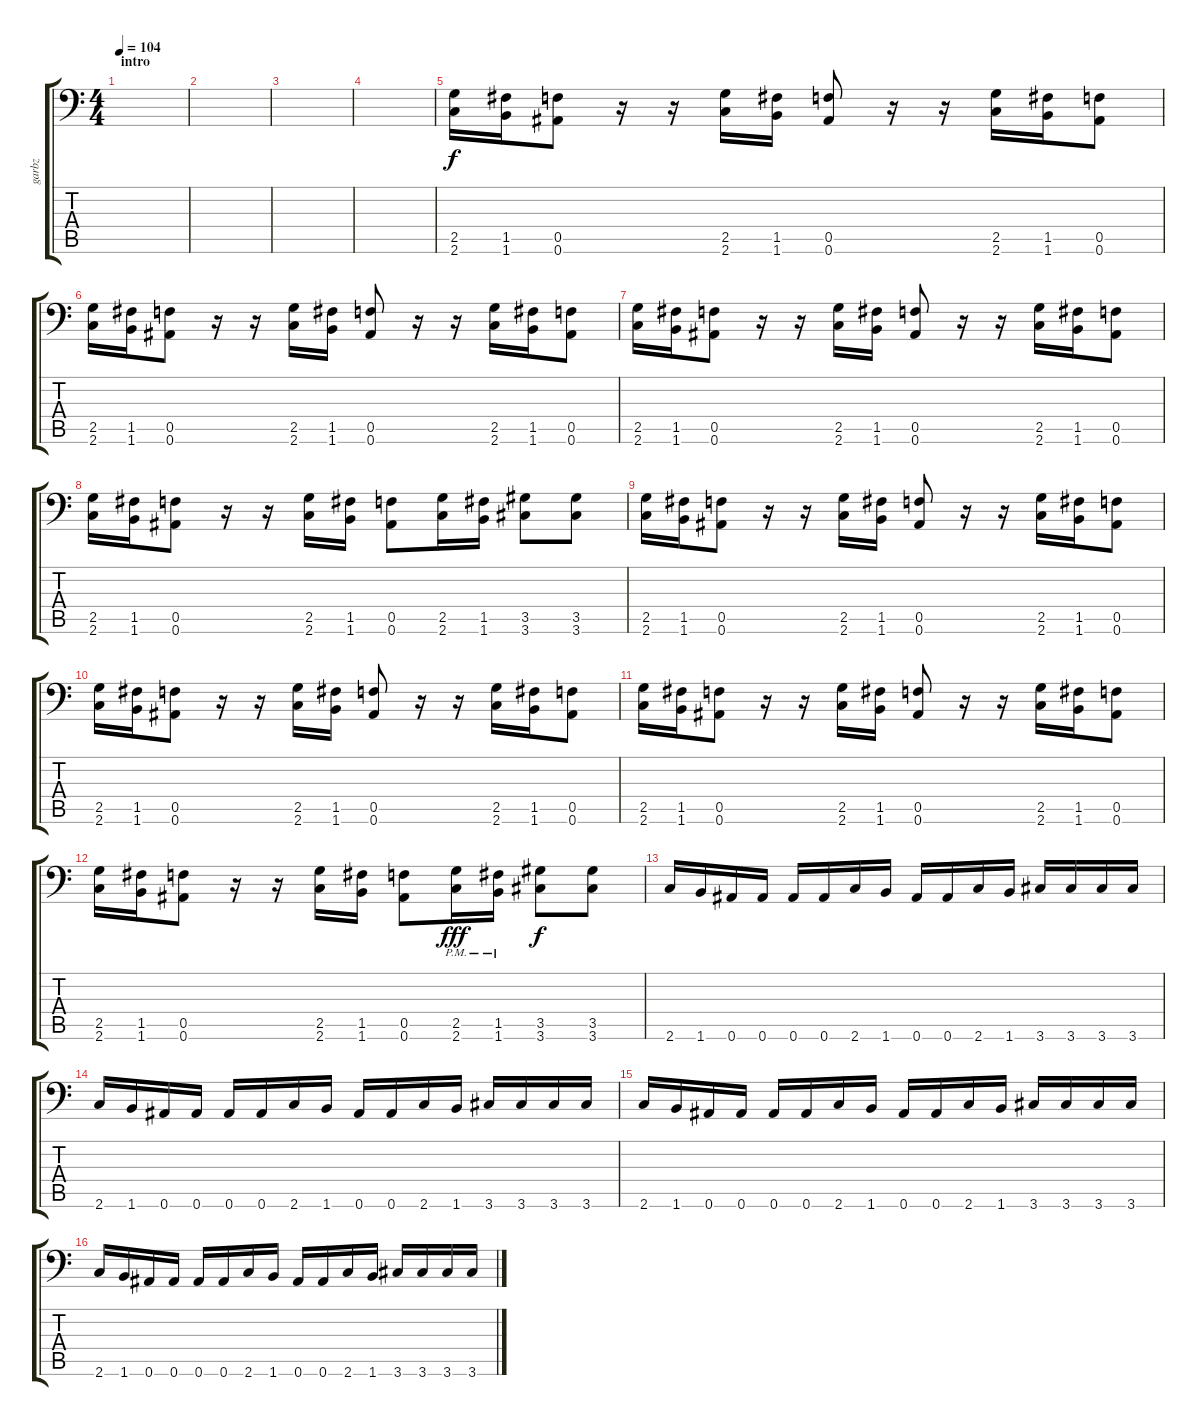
\track ("garbz" "garbz") {instrument distortionguitar}
\staff {score tabs}
\tuning (C4 G3 Eb3 Bb2 F2 Bb1) {hide}
\ts (4 4)
\section ("" "intro")
\tempo 104
\clef f4
\ks c
|
|
|
|
(2.5 2.6).16 (1.5 1.6).16 (0.5 0.6).8 r.16 r.16 (2.5 2.6).16 (1.5 1.6).16 (0.5 0.6).8 r.16 r.16 (2.5 2.6).16 (1.5 1.6).16 (0.5 0.6).8 |
(2.5 2.6).16 (1.5 1.6).16 (0.5 0.6).8 r.16 r.16 (2.5 2.6).16 (1.5 1.6).16 (0.5 0.6).8 r.16 r.16 (2.5 2.6).16 (1.5 1.6).16 (0.5 0.6).8 |
(2.5 2.6).16 (1.5 1.6).16 (0.5 0.6).8 r.16 r.16 (2.5 2.6).16 (1.5 1.6).16 (0.5 0.6).8 r.16 r.16 (2.5 2.6).16 (1.5 1.6).16 (0.5 0.6).8 |
(2.5 2.6).16 (1.5 1.6).16 (0.5 0.6).8 r.16 r.16 (2.5 2.6).16 (1.5 1.6).16 (0.5 0.6).8 (2.5 2.6).16 (1.5 1.6).16 (3.5 3.6).8 (3.5 3.6).8 |
(2.5 2.6).16 (1.5 1.6).16 (0.5 0.6).8 r.16 r.16 (2.5 2.6).16 (1.5 1.6).16 (0.5 0.6).8 r.16 r.16 (2.5 2.6).16 (1.5 1.6).16 (0.5 0.6).8 |
(2.5 2.6).16 (1.5 1.6).16 (0.5 0.6).8 r.16 r.16 (2.5 2.6).16 (1.5 1.6).16 (0.5 0.6).8 r.16 r.16 (2.5 2.6).16 (1.5 1.6).16 (0.5 0.6).8 |
(2.5 2.6).16 (1.5 1.6).16 (0.5 0.6).8 r.16 r.16 (2.5 2.6).16 (1.5 1.6).16 (0.5 0.6).8 r.16 r.16 (2.5 2.6).16 (1.5 1.6).16 (0.5 0.6).8 |
(2.5 2.6).16 (1.5 1.6).16 (0.5 0.6).8 r.16 r.16 (2.5 2.6).16 (1.5 1.6).16 (0.5 0.6).8 (2.5{pm} 2.6{pm}).16{dy fff} (1.5{pm} 1.6{pm}).16 (3.5 3.6).8{dy f} (3.5 3.6).8 |
2.6.16 1.6.16 0.6.16 0.6.16 0.6.16 0.6.16 2.6.16 1.6.16 0.6.16 0.6.16 2.6.16 1.6.16 3.6.16 3.6.16 3.6.16 3.6.16 |
2.6.16 1.6.16 0.6.16 0.6.16 0.6.16 0.6.16 2.6.16 1.6.16 0.6.16 0.6.16 2.6.16 1.6.16 3.6.16 3.6.16 3.6.16 3.6.16 |
2.6.16 1.6.16 0.6.16 0.6.16 0.6.16 0.6.16 2.6.16 1.6.16 0.6.16 0.6.16 2.6.16 1.6.16 3.6.16 3.6.16 3.6.16 3.6.16 |
2.6.16 1.6.16 0.6.16 0.6.16 0.6.16 0.6.16 2.6.16 1.6.16 0.6.16 0.6.16 2.6.16 1.6.16 3.6.16 3.6.16 3.6.16 3.6.16
